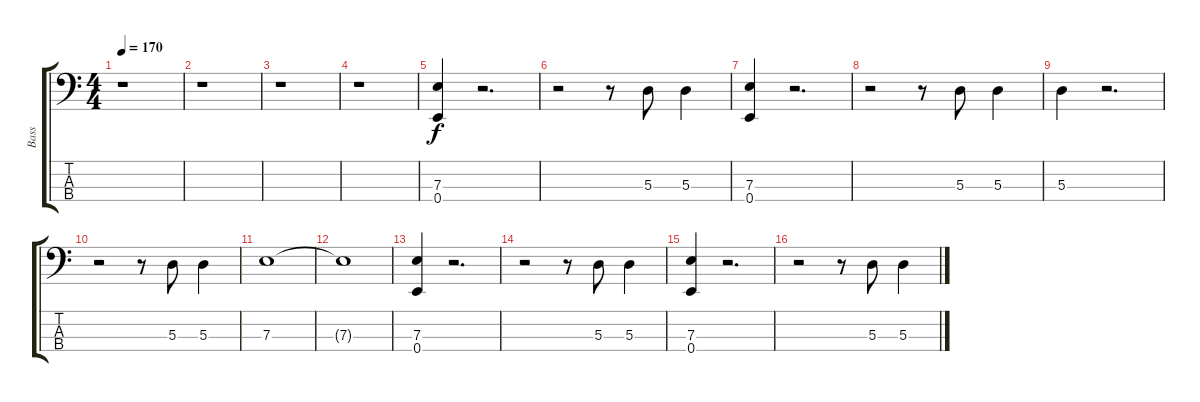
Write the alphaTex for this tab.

\track ("Bass" "Bass") {instrument electricbassfinger}
\staff {score tabs}
\tuning (G2 D2 A1 E1) {hide}
\ts (4 4)
\tempo 170
\clef f4
\ks c
r.1{dy f instrument electricbassfinger} |
r.1 |
r.1 |
r.1 |
(7.3 0.4).4 r.2{d} |
r.2 r.8 5.3.8 5.3.4 |
(7.3 0.4).4 r.2{d} |
r.2 r.8 5.3.8 5.3.4 |
5.3.4 r.2{d} |
r.2 r.8 5.3.8 5.3.4 |
7.3.1 |
7.3{t}.1 |
(7.3 0.4).4 r.2{d} |
r.2 r.8 5.3.8 5.3.4 |
(7.3 0.4).4 r.2{d} |
r.2 r.8 5.3.8 5.3.4
